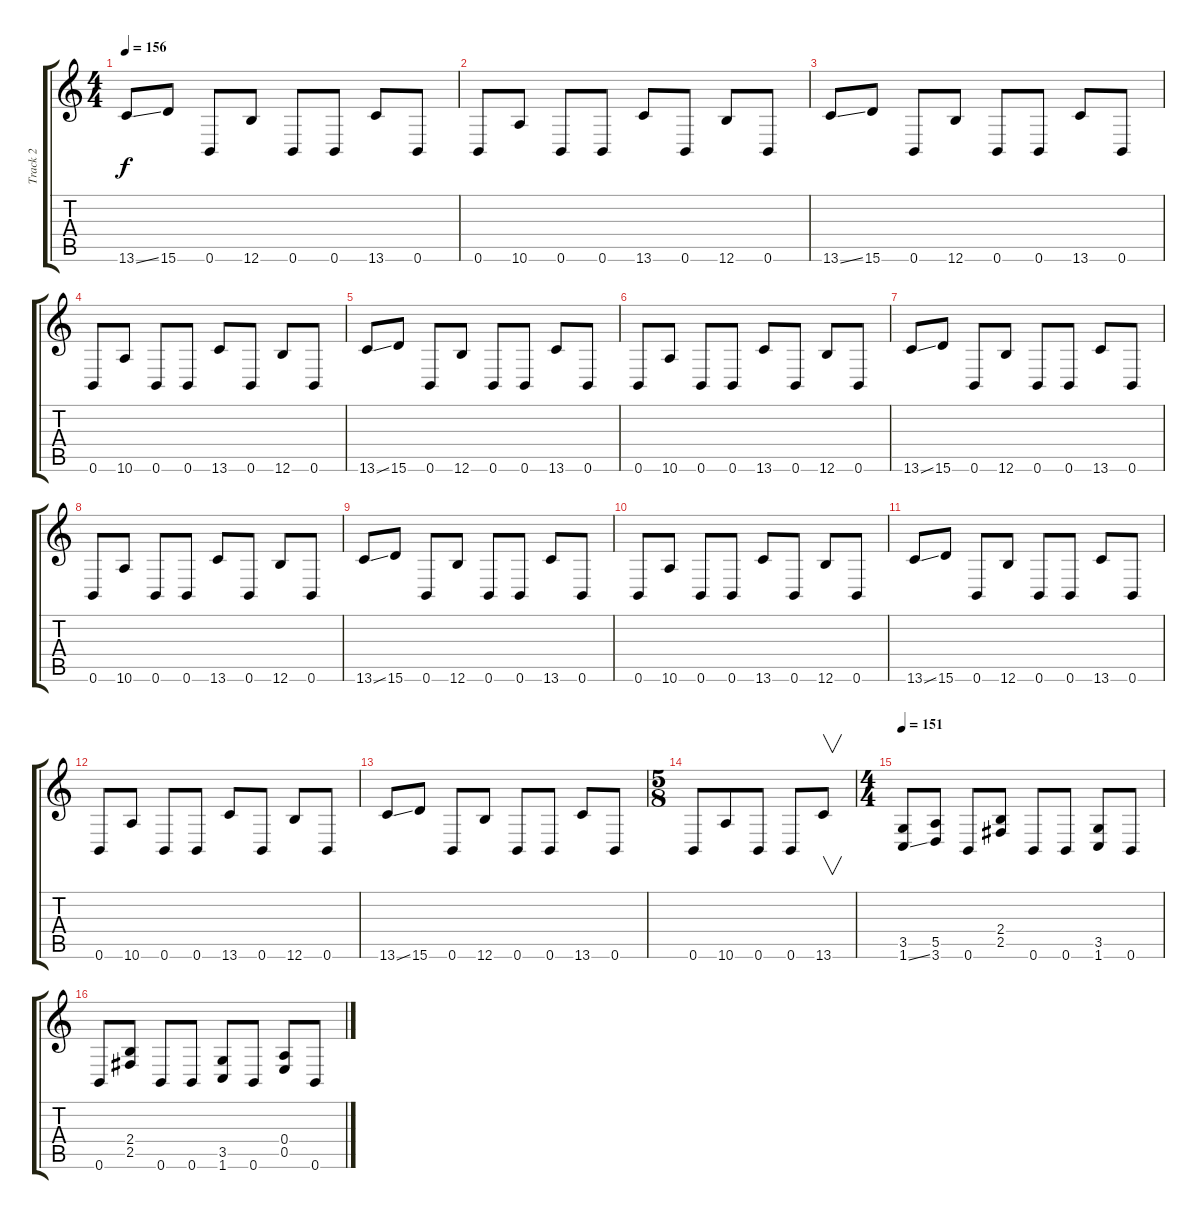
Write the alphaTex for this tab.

\track ("Track 2" "Track 2") {instrument distortionguitar}
\staff {score tabs}
\tuning (B3 Gb3 D3 A2 E2 B1) {hide}
\ts (4 4)
\tempo 156
\clef g2
\ks c
13.6{ss}.8{dy f} 15.6.8 0.6.8 12.6.8 0.6.8 0.6.8 13.6.8 0.6.8 |
0.6.8 10.6.8 0.6.8 0.6.8 13.6.8 0.6.8 12.6.8 0.6.8 |
13.6{ss}.8 15.6.8 0.6.8 12.6.8 0.6.8 0.6.8 13.6.8 0.6.8 |
0.6.8 10.6.8 0.6.8 0.6.8 13.6.8 0.6.8 12.6.8 0.6.8 |
13.6{ss}.8 15.6.8 0.6.8 12.6.8 0.6.8 0.6.8 13.6.8 0.6.8 |
0.6.8 10.6.8 0.6.8 0.6.8 13.6.8 0.6.8 12.6.8 0.6.8 |
13.6{ss}.8 15.6.8 0.6.8 12.6.8 0.6.8 0.6.8 13.6.8 0.6.8 |
0.6.8 10.6.8 0.6.8 0.6.8 13.6.8 0.6.8 12.6.8 0.6.8 |
13.6{ss}.8 15.6.8 0.6.8 12.6.8 0.6.8 0.6.8 13.6.8 0.6.8 |
0.6.8 10.6.8 0.6.8 0.6.8 13.6.8 0.6.8 12.6.8 0.6.8 |
13.6{ss}.8 15.6.8 0.6.8 12.6.8 0.6.8 0.6.8 13.6.8 0.6.8 |
0.6.8 10.6.8 0.6.8 0.6.8 13.6.8 0.6.8 12.6.8 0.6.8 |
13.6{ss}.8 15.6.8 0.6.8 12.6.8 0.6.8 0.6.8 13.6.8 0.6.8 |
\ts (5 8)
0.6.8 10.6.8 0.6.8 0.6.8 13.6.8{v} |
\ts (4 4)
\tempo 151
(3.5 1.6{ss}).8 (5.5 3.6).8 0.6.8 (2.4 2.5).8 0.6.8 0.6.8 (3.5 1.6).8 0.6.8 |
0.6.8 (2.4 2.5).8 0.6.8 0.6.8 (3.5 1.6).8 0.6.8 (0.4 0.5).8 0.6.8
